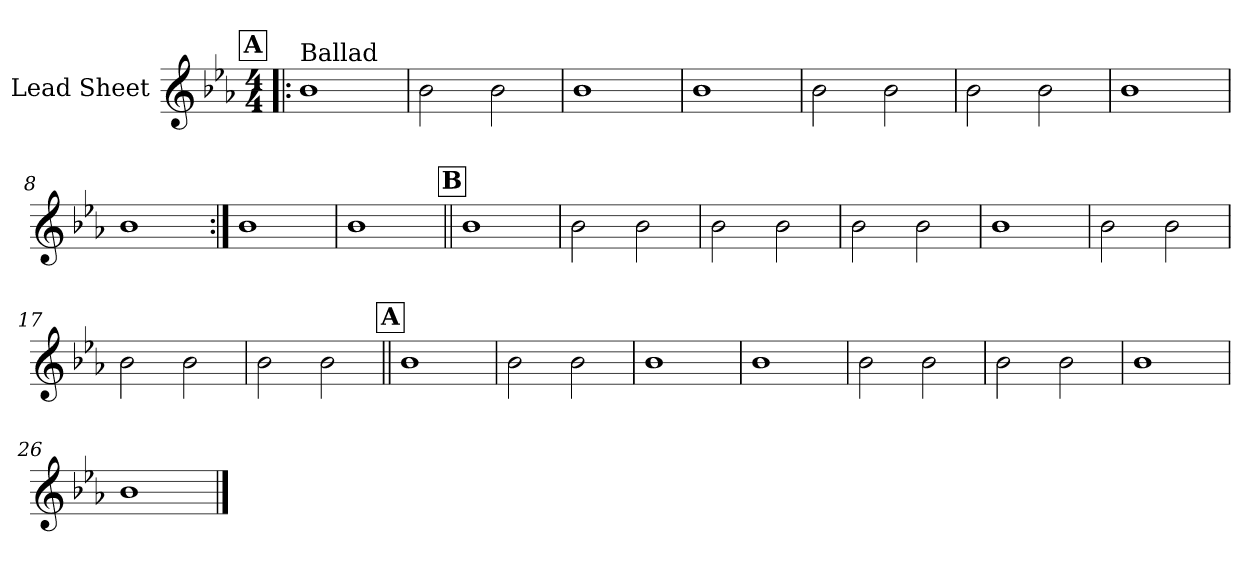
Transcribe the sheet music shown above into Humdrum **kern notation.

**kern
*part1
*staff1
*I"Lead Sheet
*clefG2
*k[b-e-a-]
*c:
*M4/4
!!LO:REH:place=s1:a:fs=14:t=A
=1!|:
!LO:TX:a:t=Ballad
1b-
=2
2b-\
2b-\
=3
1b-
=4
1b-
!!LO:LB:g=z
=5
2b-\
2b-\
=6
2b-\
2b-\
=7
1b-
=8
1b-
!!LO:LB:g=z
=9:|!
1b-
=10
1b-
!!LO:LB:g=z
!!LO:REH:place=s1:a:fs=14:t=B
=11||
1b-
=12
2b-\
2b-\
=13
2b-\
2b-\
=14
2b-\
2b-\
!!LO:LB:g=z
=15
1b-
=16
2b-\
2b-\
=17
2b-\
2b-\
=18
2b-\
2b-\
!!LO:LB:g=z
!!LO:REH:place=s1:a:fs=14:t=A
=19||
1b-
=20
2b-\
2b-\
=21
1b-
=22
1b-
!!LO:LB:g=z
=23
2b-\
2b-\
=24
2b-\
2b-\
=25
1b-
=26
1b-
==
*-
